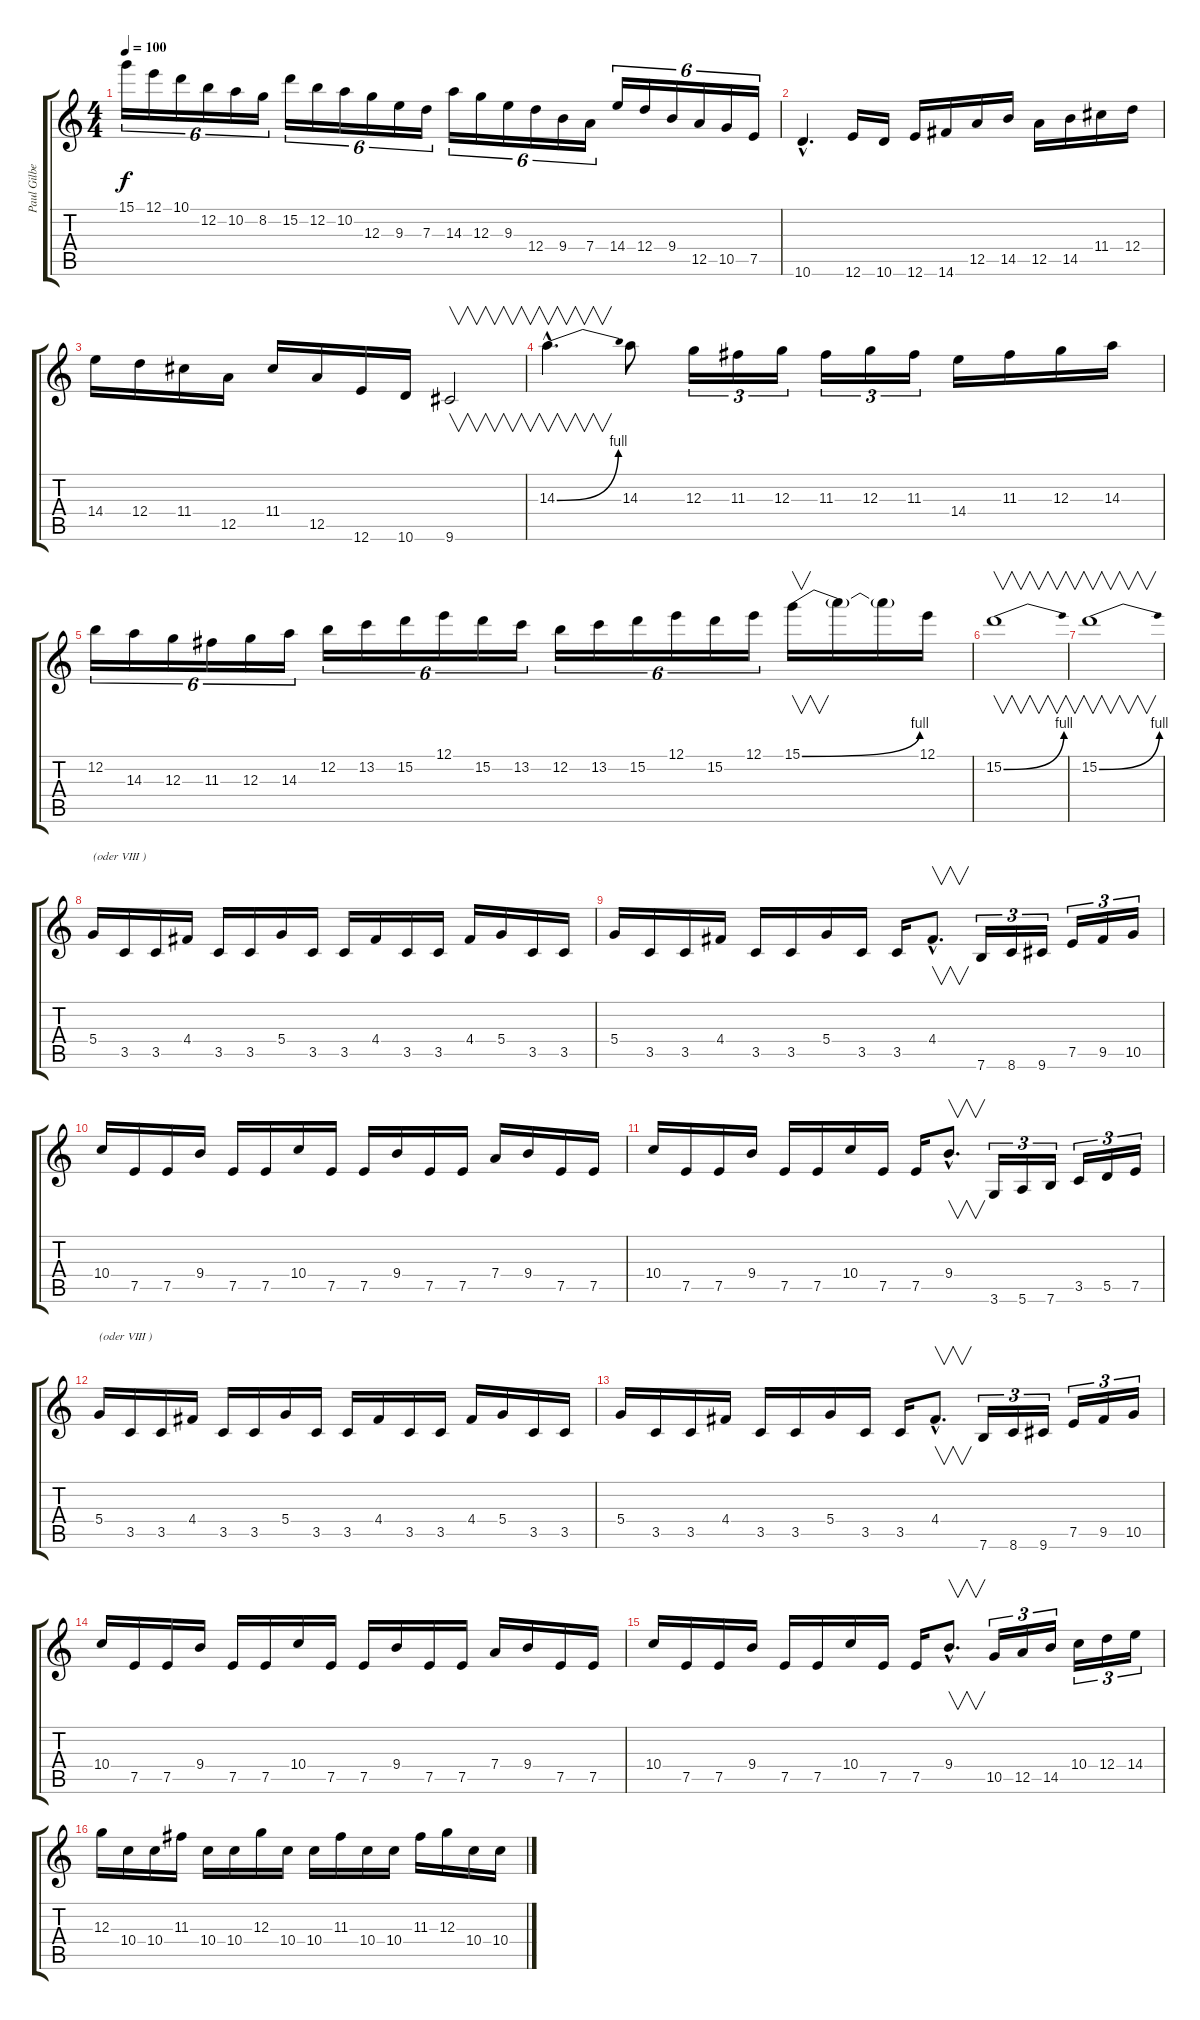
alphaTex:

\track ("Paul Gilbert" "Paul Gilbe") {instrument distortionguitar}
\staff {score tabs}
\tuning (E4 B3 G3 D3 A2 E2) {hide}
\ts (4 4)
\tempo 100
\clef g2
\ks c
15.1.16{tu (6 4) dy f} 12.1.16{tu (6 4)} 10.1.16{tu (6 4)} 12.2.16{tu (6 4)} 10.2.16{tu (6 4)} 8.2.16{tu (6 4)} 15.2.16{tu (6 4)} 12.2.16{tu (6 4)} 10.2.16{tu (6 4)} 12.3.16{tu (6 4)} 9.3.16{tu (6 4)} 7.3.16{tu (6 4)} 14.3.16{tu (6 4)} 12.3.16{tu (6 4)} 9.3.16{tu (6 4)} 12.4.16{tu (6 4)} 9.4.16{tu (6 4)} 7.4.16{tu (6 4)} 14.4.16{tu (6 4)} 12.4.16{tu (6 4)} 9.4.16{tu (6 4)} 12.5.16{tu (6 4)} 10.5.16{tu (6 4)} 7.5.16{tu (6 4)} |
10.6{hac}.4{d} 12.6.16 10.6.16 12.6.16 14.6.16 12.5.16 14.5.16 12.5.16 14.5.16 11.4.16 12.4.16 |
14.4.16 12.4.16 11.4.16 12.5.16 11.4.16 12.5.16 12.6.16 10.6.16 9.6.2{v} |
14.3{be (bend 0 0 60 4) hac}.4{v d} 14.3.8 12.3.16{tu (3 2)} 11.3.16{tu (3 2)} 12.3.16{tu (3 2)} 11.3.16{tu (3 2)} 12.3.16{tu (3 2)} 11.3.16{tu (3 2)} 14.4.16 11.3.16 12.3.16 14.3.16 |
12.2.16{tu (6 4)} 14.3.16{tu (6 4)} 12.3.16{tu (6 4)} 11.3.16{tu (6 4)} 12.3.16{tu (6 4)} 14.3.16{tu (6 4)} 12.2.16{tu (6 4)} 13.2.16{tu (6 4)} 15.2.16{tu (6 4)} 12.1.16{tu (6 4)} 15.2.16{tu (6 4)} 13.2.16{tu (6 4)} 12.2.16{tu (6 4)} 13.2.16{tu (6 4)} 15.2.16{tu (6 4)} 12.1.16{tu (6 4)} 15.2.16{tu (6 4)} 12.1.16{tu (6 4)} 15.1{be (bend 0 0 60 4)}.16{v} 15.1{t}.16 15.1{t}.16 12.1.16 |
15.2{be (bend 0 0 60 4)}.1{v} |
15.2{be (bend 0 0 60 4)}.1{v} |
5.4.16{txt "(oder VIII )"} 3.5.16 3.5.16 4.4.16 3.5.16 3.5.16 5.4.16 3.5.16 3.5.16 4.4.16 3.5.16 3.5.16 4.4.16 5.4.16 3.5.16 3.5.16 |
5.4.16 3.5.16 3.5.16 4.4.16 3.5.16 3.5.16 5.4.16 3.5.16 3.5.16 4.4{hac}.8{v d} 7.6.16{tu (3 2)} 8.6.16{tu (3 2)} 9.6.16{tu (3 2)} 7.5.16{tu (3 2)} 9.5.16{tu (3 2)} 10.5.16{tu (3 2)} |
10.4.16 7.5.16 7.5.16 9.4.16 7.5.16 7.5.16 10.4.16 7.5.16 7.5.16 9.4.16 7.5.16 7.5.16 7.4.16 9.4.16 7.5.16 7.5.16 |
10.4.16 7.5.16 7.5.16 9.4.16 7.5.16 7.5.16 10.4.16 7.5.16 7.5.16 9.4{hac}.8{v d} 3.6.16{tu (3 2)} 5.6.16{tu (3 2)} 7.6.16{tu (3 2)} 3.5.16{tu (3 2)} 5.5.16{tu (3 2)} 7.5.16{tu (3 2)} |
5.4.16{txt "(oder VIII )"} 3.5.16 3.5.16 4.4.16 3.5.16 3.5.16 5.4.16 3.5.16 3.5.16 4.4.16 3.5.16 3.5.16 4.4.16 5.4.16 3.5.16 3.5.16 |
5.4.16 3.5.16 3.5.16 4.4.16 3.5.16 3.5.16 5.4.16 3.5.16 3.5.16 4.4{hac}.8{v d} 7.6.16{tu (3 2)} 8.6.16{tu (3 2)} 9.6.16{tu (3 2)} 7.5.16{tu (3 2)} 9.5.16{tu (3 2)} 10.5.16{tu (3 2)} |
10.4.16 7.5.16 7.5.16 9.4.16 7.5.16 7.5.16 10.4.16 7.5.16 7.5.16 9.4.16 7.5.16 7.5.16 7.4.16 9.4.16 7.5.16 7.5.16 |
10.4.16 7.5.16 7.5.16 9.4.16 7.5.16 7.5.16 10.4.16 7.5.16 7.5.16 9.4{hac}.8{v d} 10.5.16{tu (3 2)} 12.5.16{tu (3 2)} 14.5.16{tu (3 2)} 10.4.16{tu (3 2)} 12.4.16{tu (3 2)} 14.4.16{tu (3 2)} |
12.3.16 10.4.16 10.4.16 11.3.16 10.4.16 10.4.16 12.3.16 10.4.16 10.4.16 11.3.16 10.4.16 10.4.16 11.3.16 12.3.16 10.4.16 10.4.16
